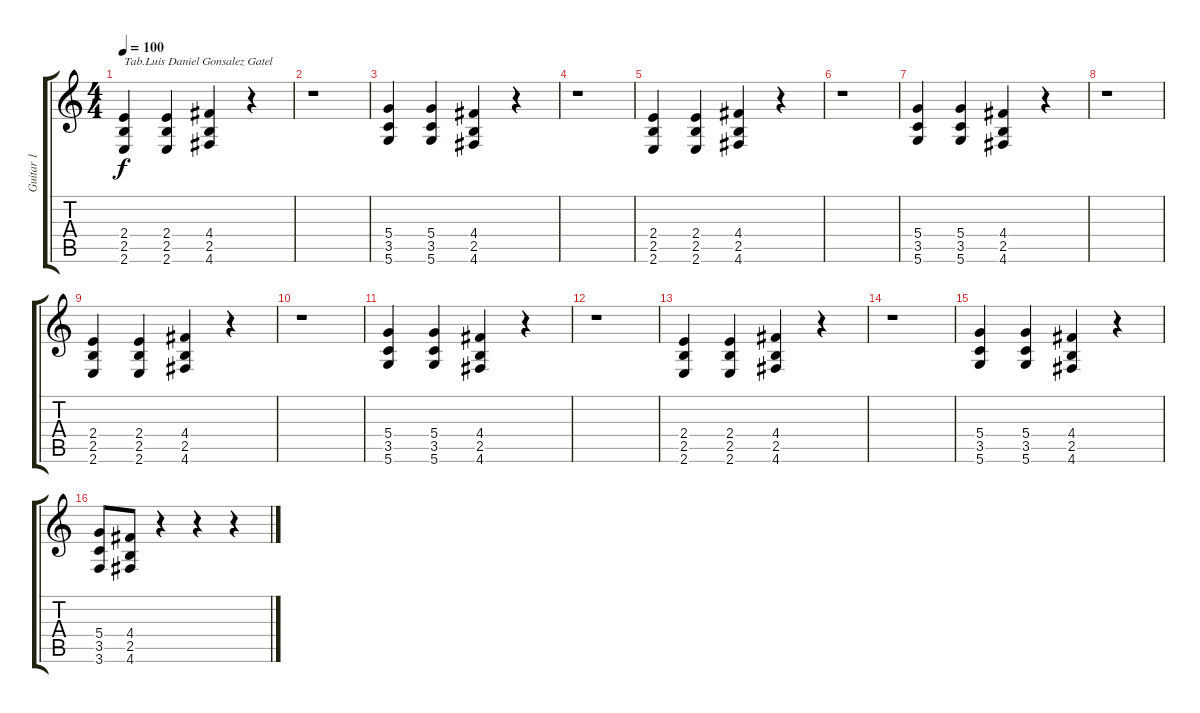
\track ("Guitar 1" "Guitar 1") {instrument distortionguitar}
\staff {score tabs}
\tuning (E4 B3 G3 D3 A2 D2) {hide}
\ts (4 4)
\tempo 100
\clef g2
\ks c
(2.4 2.5 2.6).4{txt "Tab.Luis Daniel Gonsalez Gatel" dy f instrument distortionguitar} (2.4 2.5 2.6).4 (4.4 2.5 4.6).4 r.4 |
r.1 |
(5.4 3.5 5.6).4 (5.4 3.5 5.6).4 (4.4 2.5 4.6).4 r.4 |
r.1 |
(2.4 2.5 2.6).4 (2.4 2.5 2.6).4 (4.4 2.5 4.6).4 r.4 |
r.1 |
(5.4 3.5 5.6).4 (5.4 3.5 5.6).4 (4.4 2.5 4.6).4 r.4 |
r.1 |
(2.4 2.5 2.6).4 (2.4 2.5 2.6).4 (4.4 2.5 4.6).4 r.4 |
r.1 |
(5.4 3.5 5.6).4 (5.4 3.5 5.6).4 (4.4 2.5 4.6).4 r.4 |
r.1 |
(2.4 2.5 2.6).4 (2.4 2.5 2.6).4 (4.4 2.5 4.6).4 r.4 |
r.1 |
(5.4 3.5 5.6).4 (5.4 3.5 5.6).4 (4.4 2.5 4.6).4 r.4 |
(5.4 3.5 3.6).8 (4.4 2.5 4.6).8 r.4 r.4 r.4
